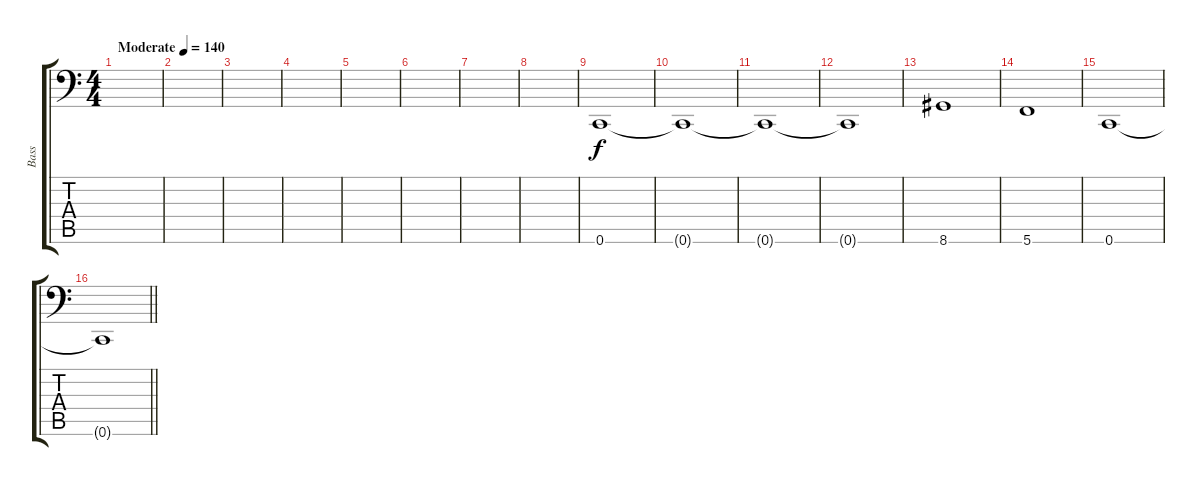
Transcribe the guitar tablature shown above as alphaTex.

\track ("Bass" "Bass") {instrument electricbasspick}
\staff {score tabs}
\tuning (D3 A2 F2 C2 G1 C1) {hide}
\ts (4 4)
\tempo (140 "Moderate")
\clef f4
\ks c
|
|
|
|
|
|
|
|
0.6.1 |
0.6{t}.1 |
0.6{t}.1 |
0.6{t}.1 |
8.6.1 |
5.6.1 |
0.6.1 |
\barLineRight lightlight
0.6{t}.1
